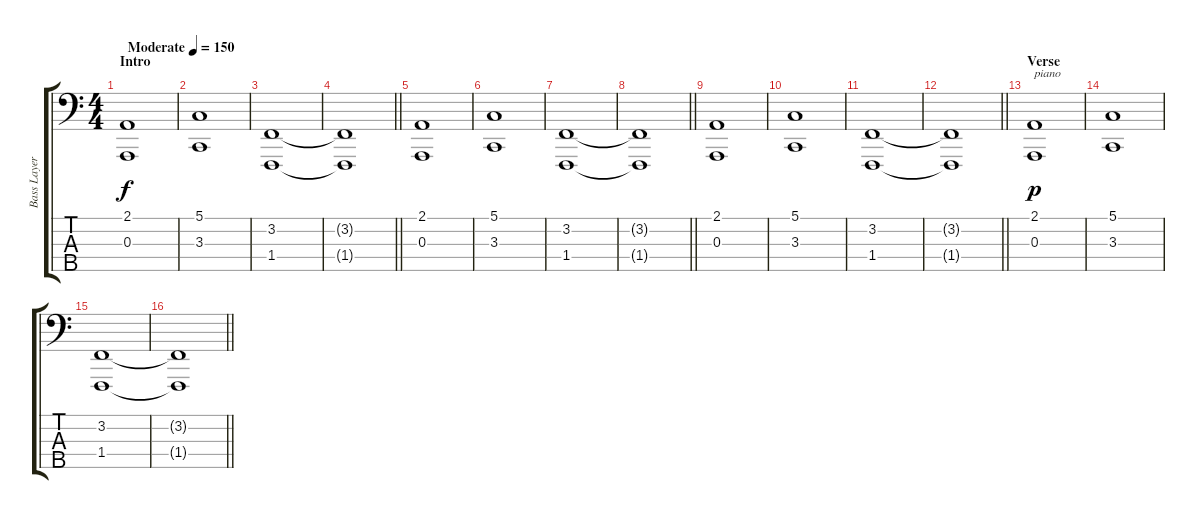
\track ("Bass Layer" "Bass Layer") {instrument lead2sawtooth}
\staff {score tabs}
\tuning (G2 D2 A1 E1 B0) {hide}
\ts (4 4)
\section ("" "Intro")
\tempo (150 "Moderate")
\clef f4
\ks c
(2.1 0.3).1{dy f instrument lead2sawtooth} |
(5.1 3.3).1 |
(3.2 1.4).1 |
\barLineRight lightlight
(3.2{t} 1.4{t}).1 |
\section ("" "")
(2.1 0.3).1 |
(5.1 3.3).1 |
(3.2 1.4).1 |
\barLineRight lightlight
(3.2{t} 1.4{t}).1 |
\section ("" "")
(2.1 0.3).1 |
(5.1 3.3).1 |
(3.2 1.4).1 |
\barLineRight lightlight
(3.2{t} 1.4{t}).1 |
\section ("" "Verse")
(2.1 0.3).1{txt "piano" dy p} |
(5.1 3.3).1 |
(3.2 1.4).1 |
\barLineRight lightlight
(3.2{t} 1.4{t}).1
